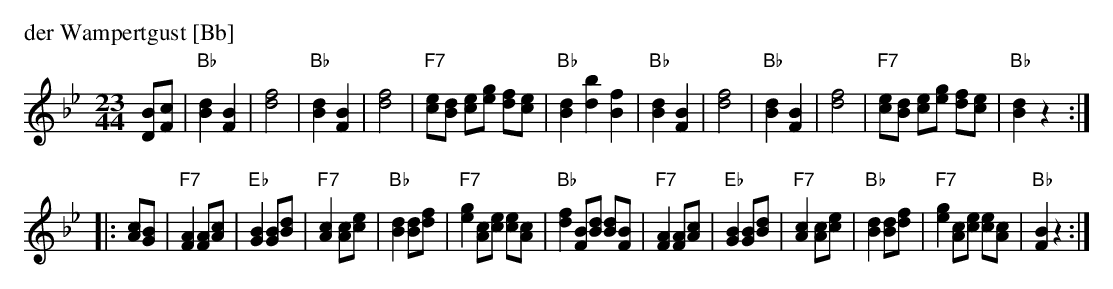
X:1
P: der Wampertgust [Bb]
M: 23/44
L: 1/8
K: Bb
      [BD][cF] \
| "Bb"[d2B2][B2F2] | [f4d4] \
| "Bb"[d2B2][B2F2] | [f4d4] \
| "F7"[ec][dB] [ec][ge] [fd][ec] | "Bb"[d2B2] [b2d2] [f2B2] \
| "Bb"[d2B2][B2F2] | [f4d4] \
| "Bb"[d2B2][B2F2] | [f4d4] \
| "F7"[ec][dB] [ec][ge] [fd][ec] | "Bb"[d2B2] z2 :|
|:    [cA][BG] \
| "F7"[A2F2] [AF][cA] | "Eb"[B2G2] [BG][dB] \
| "F7"[c2A2] [cA][ec] | "Bb"[d2B2] [dB][fd] \
| "F7"[g2e2] [cA][ec] [ec][cA] \
| "Bb"[f2d2] [BF][dB] [dB][BF] \
| "F7"[A2F2] [AF][cA] | "Eb"[B2G2] [BG][dB] \
| "F7"[c2A2] [cA][ec] | "Bb"[d2B2] [dB][fd] \
| "F7"[g2e2] [cA][ec] [ec][cA] \
| "Bb"[B2F2] z2 :|
